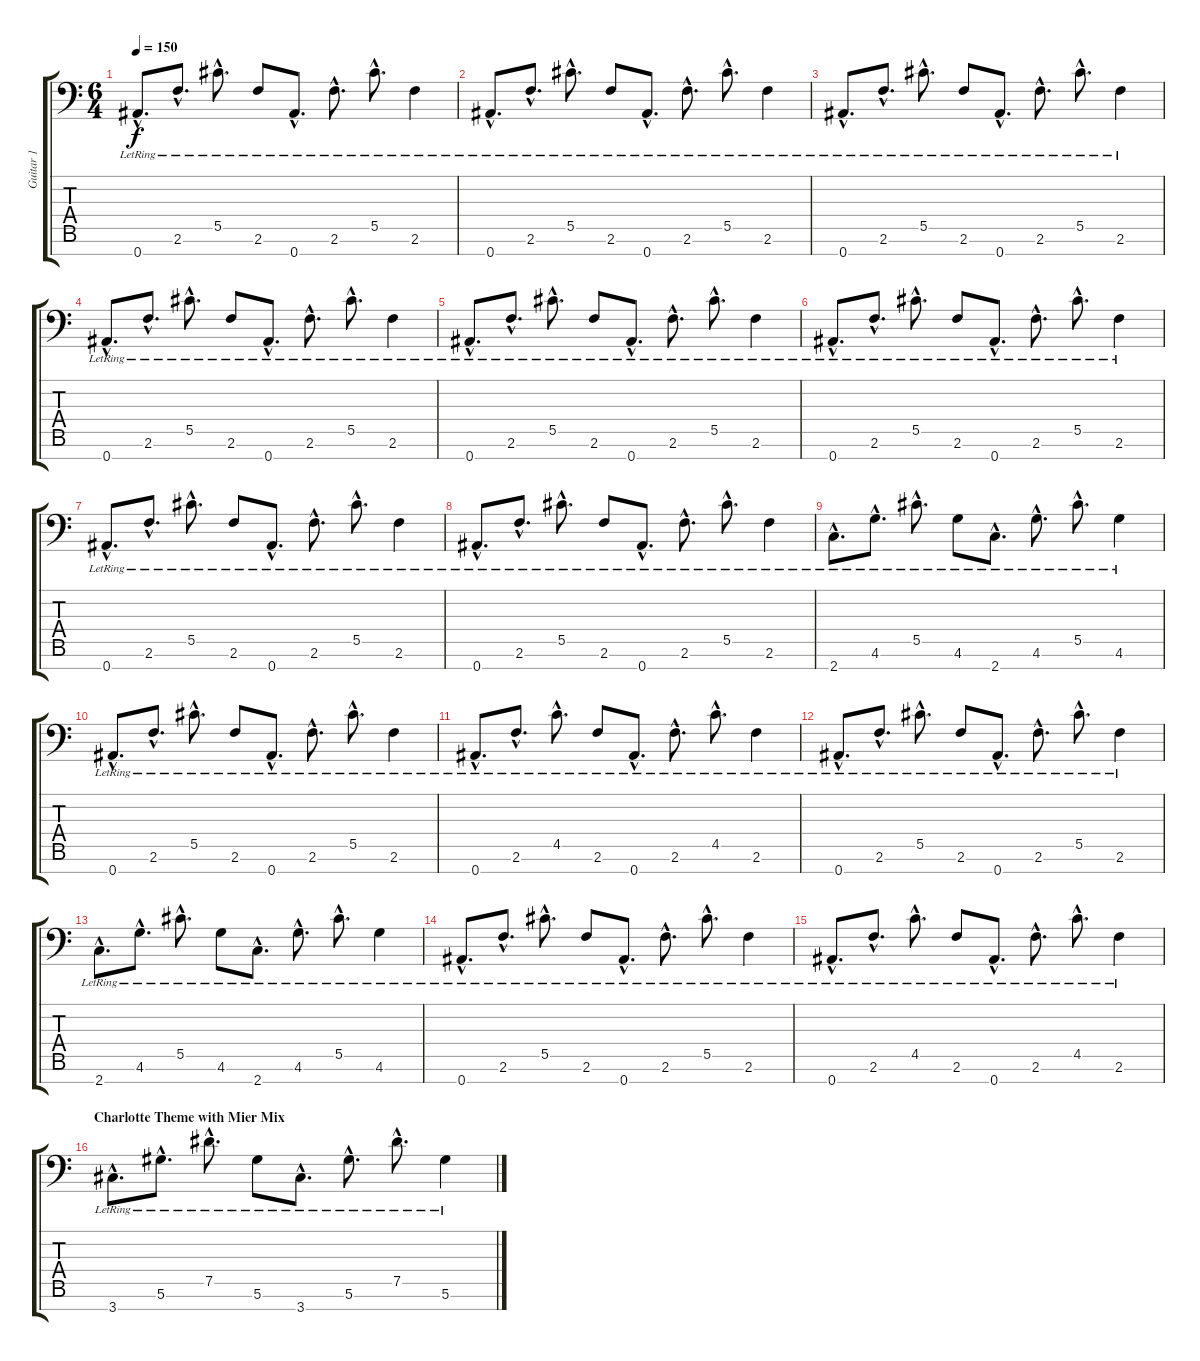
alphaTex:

\track ("Guitar 1" "Guitar 1") {instrument distortionguitar}
\staff {score tabs}
\tuning (Eb4 Bb3 Gb3 Db3 Ab2 Eb2 Bb1) {hide}
\ts (6 4)
\tempo 150
\clef f4
\ks c
0.7{hac lr}.8{d dy f} 2.6{hac lr}.8{d} 5.5{hac lr}.8{d} 2.6{lr}.8 0.7{hac lr}.8{d} 2.6{hac lr}.8{d} 5.5{hac lr}.8{d} 2.6{lr}.4 |
0.7{hac lr}.8{d} 2.6{hac lr}.8{d} 5.5{hac lr}.8{d} 2.6{lr}.8 0.7{hac lr}.8{d} 2.6{hac lr}.8{d} 5.5{hac lr}.8{d} 2.6{lr}.4 |
0.7{hac lr}.8{d} 2.6{hac lr}.8{d} 5.5{hac lr}.8{d} 2.6{lr}.8 0.7{hac lr}.8{d} 2.6{hac lr}.8{d} 5.5{hac lr}.8{d} 2.6{lr}.4 |
0.7{hac lr}.8{d} 2.6{hac lr}.8{d} 5.5{hac lr}.8{d} 2.6{lr}.8 0.7{hac lr}.8{d} 2.6{hac lr}.8{d} 5.5{hac lr}.8{d} 2.6{lr}.4 |
0.7{hac lr}.8{d} 2.6{hac lr}.8{d} 5.5{hac lr}.8{d} 2.6{lr}.8 0.7{hac lr}.8{d} 2.6{hac lr}.8{d} 5.5{hac lr}.8{d} 2.6{lr}.4 |
0.7{hac lr}.8{d} 2.6{hac lr}.8{d} 5.5{hac lr}.8{d} 2.6{lr}.8 0.7{hac lr}.8{d} 2.6{hac lr}.8{d} 5.5{hac lr}.8{d} 2.6{lr}.4 |
0.7{hac lr}.8{d} 2.6{hac lr}.8{d} 5.5{hac lr}.8{d} 2.6{lr}.8 0.7{hac lr}.8{d} 2.6{hac lr}.8{d} 5.5{hac lr}.8{d} 2.6{lr}.4 |
0.7{hac lr}.8{d} 2.6{hac lr}.8{d} 5.5{hac lr}.8{d} 2.6{lr}.8 0.7{hac lr}.8{d} 2.6{hac lr}.8{d} 5.5{hac lr}.8{d} 2.6{lr}.4 |
2.7{hac lr}.8{d} 4.6{hac lr}.8{d} 5.5{hac lr}.8{d} 4.6{lr}.8 2.7{hac lr}.8{d} 4.6{hac lr}.8{d} 5.5{hac lr}.8{d} 4.6{lr}.4 |
0.7{hac lr}.8{d} 2.6{hac lr}.8{d} 5.5{hac lr}.8{d} 2.6{lr}.8 0.7{hac lr}.8{d} 2.6{hac lr}.8{d} 5.5{hac lr}.8{d} 2.6{lr}.4 |
0.7{hac lr}.8{d} 2.6{hac lr}.8{d} 4.5{hac lr}.8{d} 2.6{lr}.8 0.7{hac lr}.8{d} 2.6{hac lr}.8{d} 4.5{hac lr}.8{d} 2.6{lr}.4 |
0.7{hac lr}.8{d} 2.6{hac lr}.8{d} 5.5{hac lr}.8{d} 2.6{lr}.8 0.7{hac lr}.8{d} 2.6{hac lr}.8{d} 5.5{hac lr}.8{d} 2.6{lr}.4 |
2.7{hac lr}.8{d} 4.6{hac lr}.8{d} 5.5{hac lr}.8{d} 4.6{lr}.8 2.7{hac lr}.8{d} 4.6{hac lr}.8{d} 5.5{hac lr}.8{d} 4.6{lr}.4 |
0.7{hac lr}.8{d} 2.6{hac lr}.8{d} 5.5{hac lr}.8{d} 2.6{lr}.8 0.7{hac lr}.8{d} 2.6{hac lr}.8{d} 5.5{hac lr}.8{d} 2.6{lr}.4 |
0.7{hac lr}.8{d} 2.6{hac lr}.8{d} 4.5{hac lr}.8{d} 2.6{lr}.8 0.7{hac lr}.8{d} 2.6{hac lr}.8{d} 4.5{hac lr}.8{d} 2.6{lr}.4 |
\section ("" "Charlotte Theme with Mier Mix")
3.7{hac lr}.8{d} 5.6{hac lr}.8{d} 7.5{hac lr}.8{d} 5.6{lr}.8 3.7{hac lr}.8{d} 5.6{hac lr}.8{d} 7.5{hac lr}.8{d} 5.6{lr}.4
